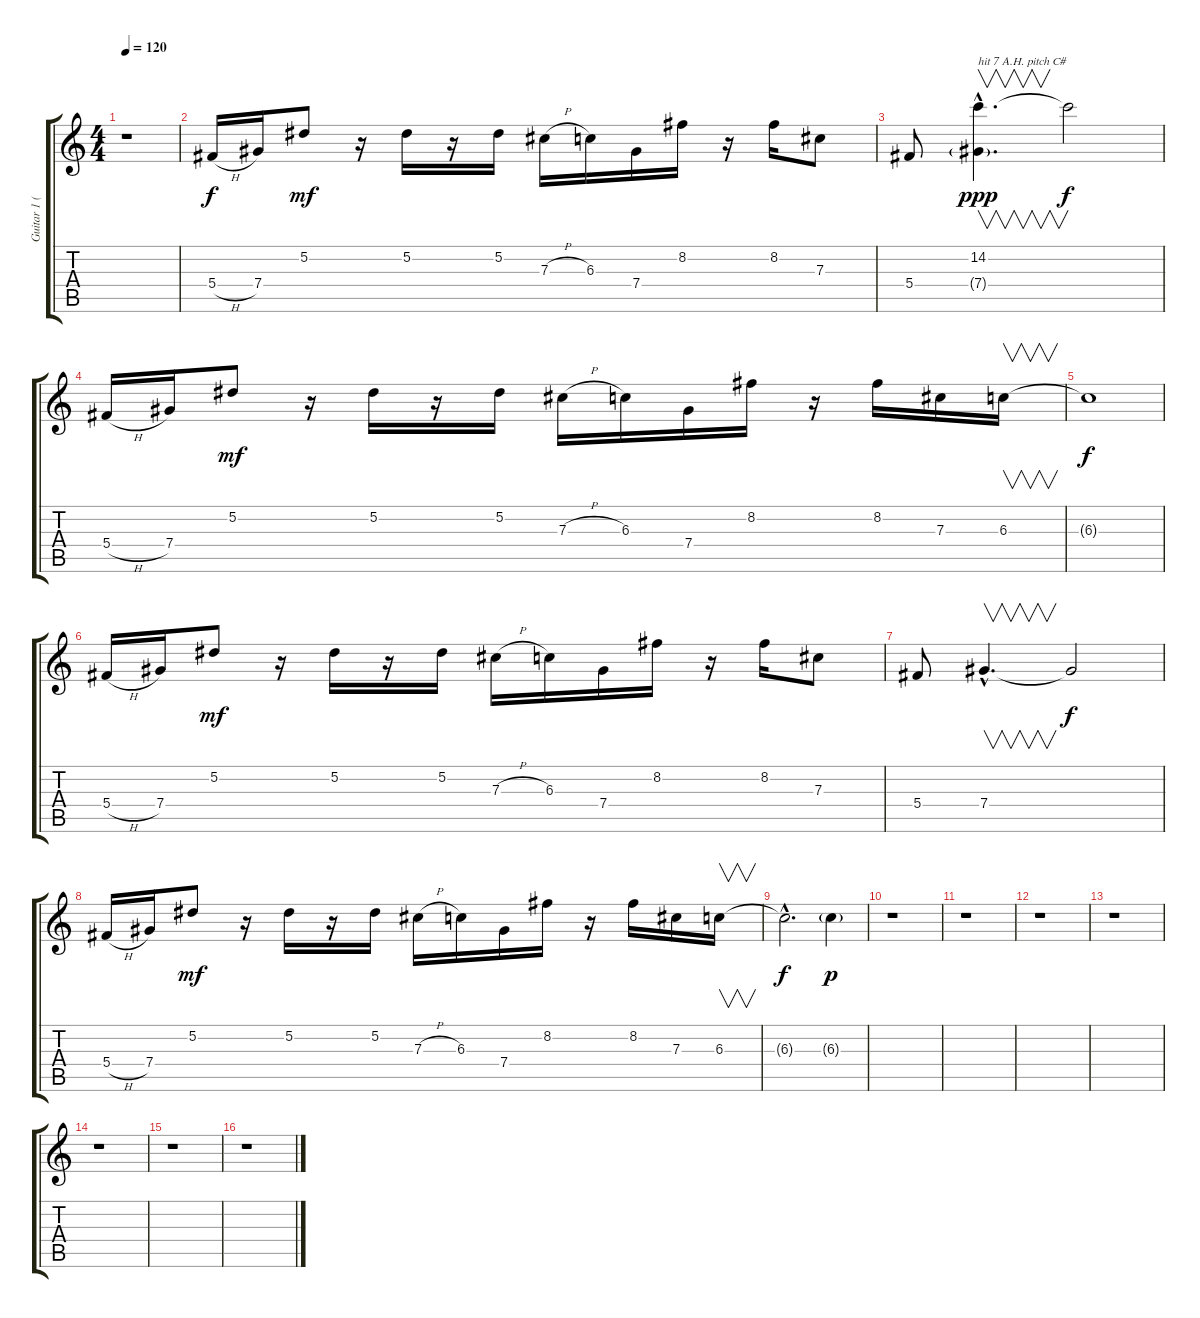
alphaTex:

\track ("Guitar 1 (Slash)" "Guitar 1 (") {instrument overdrivenguitar}
\staff {score tabs}
\tuning (Eb4 Bb3 Gb3 Db3 Ab2 Eb2) {hide}
\ts (4 4)
\tempo 120
\clef g2
\ks c
r.1{dy f} |
5.4{h}.16 7.4.16 5.2.8{dy mf} r.16 5.2.16 r.16 5.2.16 7.3{h}.16 6.3.16 7.4.16 8.2.16 r.16 8.2.16 7.3.8 |
5.4.8 (14.2{hac} 7.4{g hac}).4{v d txt "hit 7 A.H. pitch C#" dy ppp} 14.2{t}.2{dy f} |
5.4{h}.16 7.4.16 5.2.8{dy mf} r.16 5.2.16 r.16 5.2.16 7.3{h}.16 6.3.16 7.4.16 8.2.16 r.16 8.2.16 7.3.16 6.3.16{v} |
6.3{t}.1{dy f} |
5.4{h}.16 7.4.16 5.2.8{dy mf} r.16 5.2.16 r.16 5.2.16 7.3{h}.16 6.3.16 7.4.16 8.2.16 r.16 8.2.16 7.3.8 |
5.4.8 7.4{hac}.4{v d} 7.4{t}.2{dy f} |
5.4{h}.16 7.4.16 5.2.8{dy mf} r.16 5.2.16 r.16 5.2.16 7.3{h}.16 6.3.16 7.4.16 8.2.16 r.16 8.2.16 7.3.16 6.3.16{v} |
6.3{hac t}.2{d dy f} 6.3{g}.4{dy p} |
r.1 |
r.1 |
r.1 |
r.1 |
r.1 |
r.1 |
r.1
